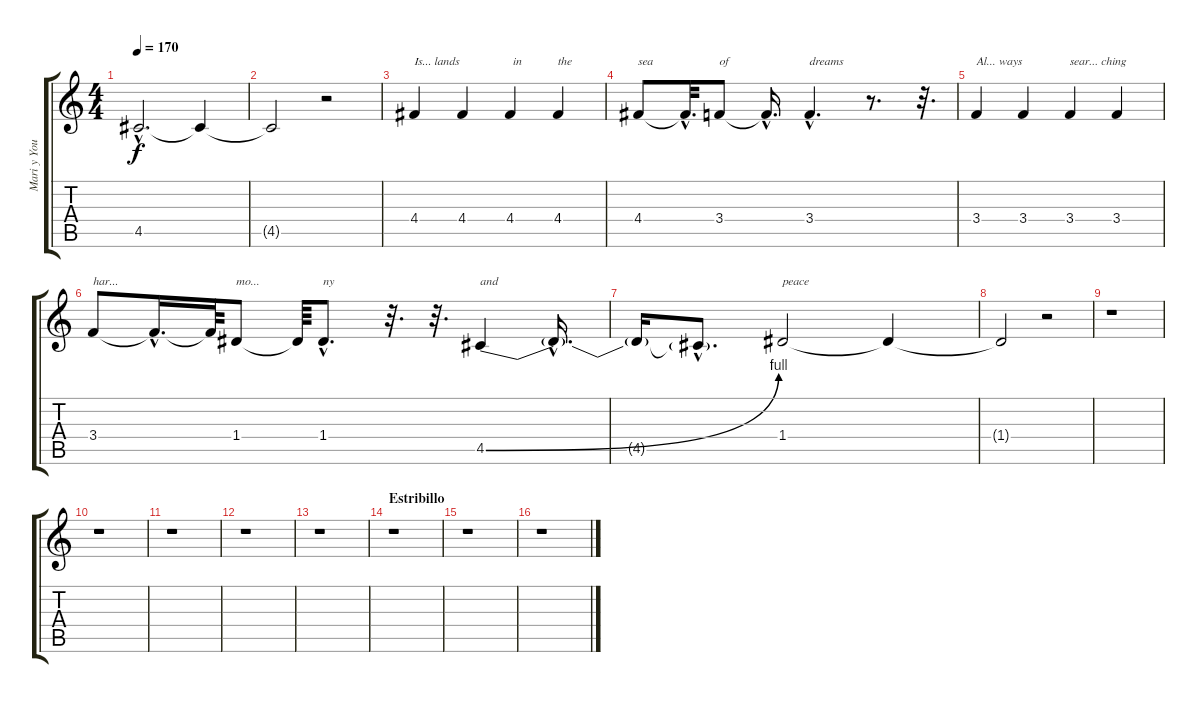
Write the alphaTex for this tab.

\track ("Mari y Youngblood" "Mari y You") {instrument contrabass}
\staff {score tabs}
\tuning (E4 B3 G3 D3 A2 E2) {hide}
\ts (4 4)
\tempo 170
\clef g2
\ks c
4.5{hac t}.2{d dy f} 4.5{t}.4 |
4.5{t}.2 r.2 |
4.4.4{txt "Is... lands"} 4.4.4 4.4.4{txt " in"} 4.4.4{txt "the"} |
4.4.8{txt "sea"} 4.4{hac t}.32{d} 3.4.8{txt "of"} 3.4{hac t}.16{d} 3.4{hac}.4{d txt "dreams"} r.8{d} r.32{d} |
3.4.4{txt "Al... ways"} 3.4.4 3.4.4{txt "sear... ching"} 3.4.4 |
3.4.8{txt "har..."} 3.4{hac t}.16{d} 3.4{t}.64 1.4.8{txt "mo..."} 1.4{t}.64 1.4{hac}.8{d txt "ny"} r.32{d} r.32{d} 4.5{be (bend 0 0 60 4)}.4{txt "and"} 4.5{hac t}.16{d} |
4.5{t}.16 4.5{hac t}.8{d} 1.4.2{txt "peace"} 1.4{t}.4 |
1.4{t}.2 r.2 |
r.1 |
r.1 |
r.1 |
r.1 |
r.1 |
\section ("" "Estribillo")
r.1 |
r.1 |
r.1
